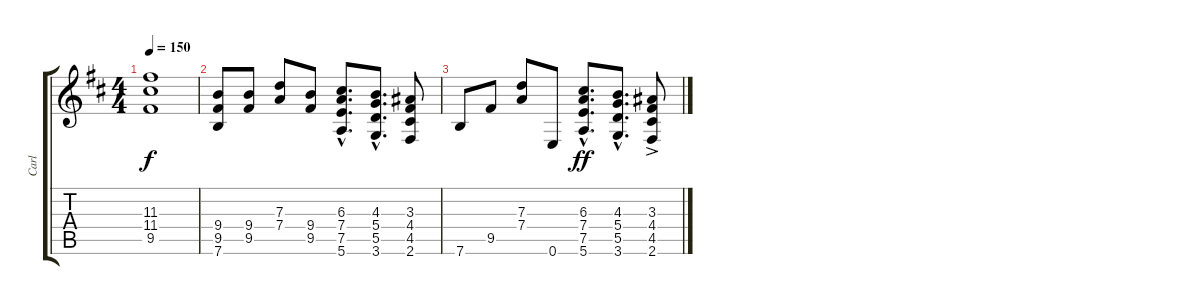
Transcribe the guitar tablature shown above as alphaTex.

\track ("Carl" "Carl") {instrument overdrivenguitar}
\staff {score tabs}
\tuning (E4 B3 G3 D3 A2 E2) {hide}
\ts (4 4)
\tempo 150
\clef g2
\ks d
(11.3 11.4 9.5).1{dy f} |
(9.4 9.5 7.6).8 (9.4 9.5).8 (7.3 7.4).8 (9.4 9.5).8 (6.3{hac} 7.4{hac} 7.5{hac} 5.6{hac}).8{d} (4.3{hac} 5.4{hac} 5.5{hac} 3.6{hac}).8{d} (3.3 4.4 4.5 2.6).8 |
7.6.8 9.5.8 (7.3 7.4).8 0.6.8 (6.3{hac} 7.4{hac} 7.5{hac} 5.6{hac}).8{d dy ff} (4.3{hac} 5.4{hac} 5.5{hac} 3.6{hac}).8{d} (3.3 4.4 4.5 2.6{ac}).8
